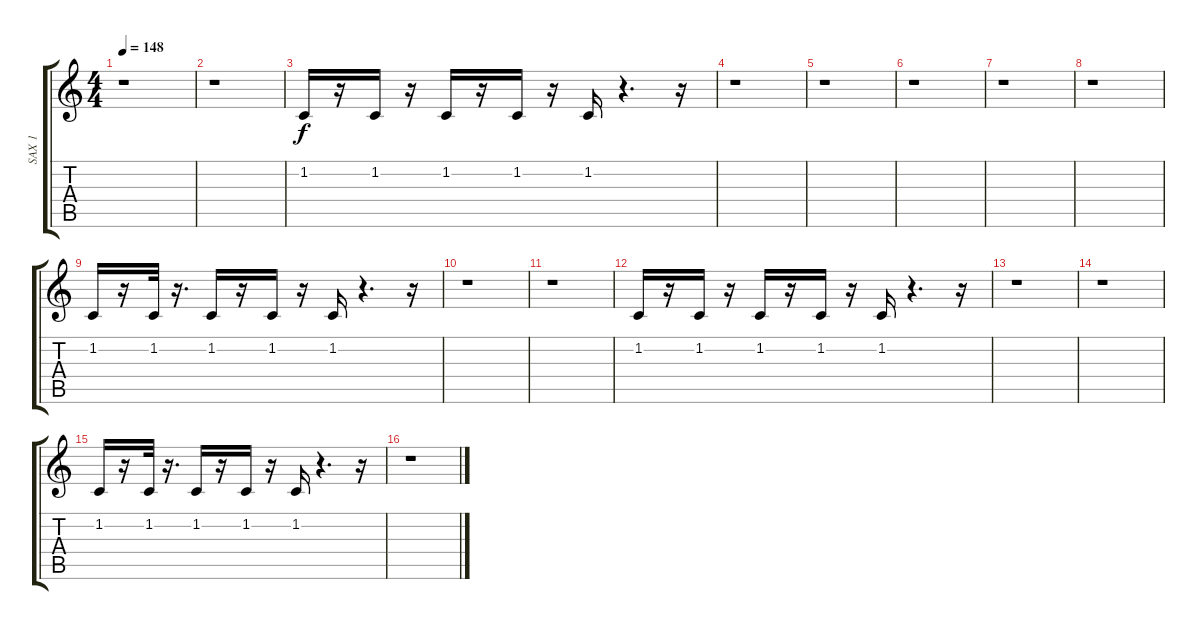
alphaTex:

\track ("SAX 1" "SAX 1") {instrument altosax}
\staff {score tabs}
\tuning (E4 B3 G3 D3 A2 E2) {hide}
\ts (4 4)
\tempo 148
\clef g2
\ks c
r.1{dy f} |
r.1 |
1.2.16 r.16 1.2.16 r.16 1.2.16 r.16 1.2.16 r.16 1.2.16 r.4{d} r.16 |
r.1 |
r.1 |
r.1 |
r.1 |
r.1 |
1.2.16 r.16 1.2.32 r.16{d} 1.2.16 r.16 1.2.16 r.16 1.2.16 r.4{d} r.16 |
r.1 |
r.1 |
1.2.16 r.16 1.2.16 r.16 1.2.16 r.16 1.2.16 r.16 1.2.16 r.4{d} r.16 |
r.1 |
r.1 |
1.2.16 r.16 1.2.32 r.16{d} 1.2.16 r.16 1.2.16 r.16 1.2.16 r.4{d} r.16 |
r.1
